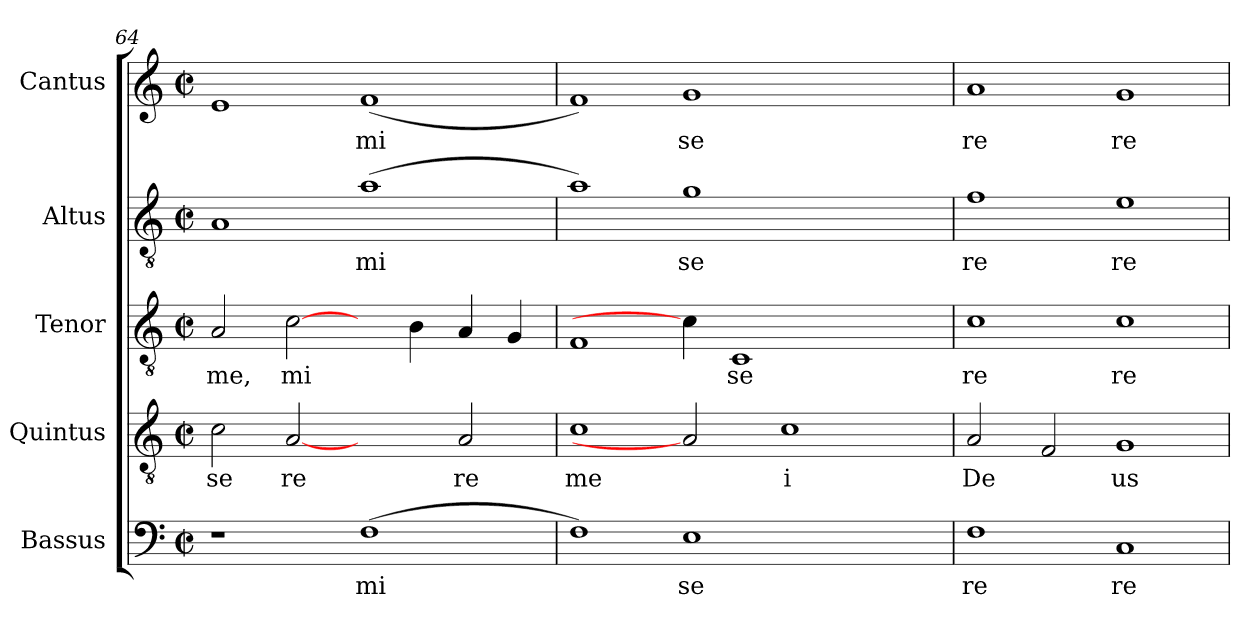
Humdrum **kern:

**kern	**text	**kern	**text	**kern	**text	**kern	**text	**kern	**text
*part5	*part5	*part4	*part4	*part3	*part3	*part2	*part2	*part1	*part1
*staff5	*staff5	*staff4	*staff4	*staff3	*staff3	*staff2	*staff2	*staff1	*staff1
*I"Bassus	*	*I"Quintus	*	*I"Tenor	*	*I"Altus	*	*I"Cantus	*
*clefF4	*	*clefGv2	*	*clefGv2	*	*clefGv2	*	*clefG2	*
*M2/2	*	*M2/2	*	*M2/2	*	*M2/2	*	*M2/2	*
*met(c|)	*	*met(c|)	*	*met(c|)	*	*met(c|)	*	*met(c|)	*
=64	=64	=64	=64	=64	=64	=64	=64	=64	=64
!	!	!	!LO:LY:b:cj	!	!LO:LY:b:cj	!	!	!	!
1r	.	2c\	se	2A/	me,	1A	.	1e	.
!	!	!	!LO:LY:b:cj	!	!LO:LY:b	!	!	!	!
.	.	[2A	re	[2c\	mi	.	.	.	.
!	!LO:LY:b:cj	!	!	!	!	!	!LO:LY:b:cj	!	!LO:LY:b:cj
(>1F	mi	2ryy	.	4ryy	.	(>1a	mi	(<1f	mi
.	.	.	.	4B\	.	.	.	.	.
!	!	!	!LO:LY:b:cj	!	!	!	!	!	!
.	.	2A/	re	4A/	.	.	.	.	.
.	.	.	.	4G/	.	.	.	.	.
=65	=65	=65	=65	=65	=65	=65	=65	=65	=65
!	!	!	!LO:LY:b:cj	!	!	!	!	!	!
1F)	.	1c	me	1F	.	1a)	.	1f)	.
!	!LO:LY:b:cj	!	!	!	!	!	!LO:LY:b:cj	!	!LO:LY:b:cj
1E	se	2A]	.	4c\]	.	1g	se	1g	se
!	!	!	!	!	!LO:LY:b:cj	!	!	!	!
.	.	.	.	1C	se	.	.	.	.
!	!	!	!LO:LY:b:cj	!	!	!	!	!	!
.	.	1c	i	.	.	.	.	.	.
2ryy	.	.	.	.	.	2ryy	.	2ryy	.
.	.	.	.	4ryy	.	.	.	.	.
=66	=66	=66	=66	=66	=66	=66	=66	=66	=66
!	!LO:LY:b:cj	!	!LO:LY:b	!	!LO:LY:b:cj	!	!LO:LY:b:cj	!	!LO:LY:b:cj
1F	re	2A/	De	1c	re	1f	re	1a	re
.	.	2F/	.	.	.	.	.	.	.
!	!LO:LY:b:cj	!	!LO:LY:b:cj	!	!LO:LY:b:cj	!	!LO:LY:b:cj	!	!LO:LY:b:cj
1C	re	1G	us	1c	re	1e	re	1g	re
=	=	=	=	=	=	=	=	=	=
*-	*-	*-	*-	*-	*-	*-	*-	*-	*-
